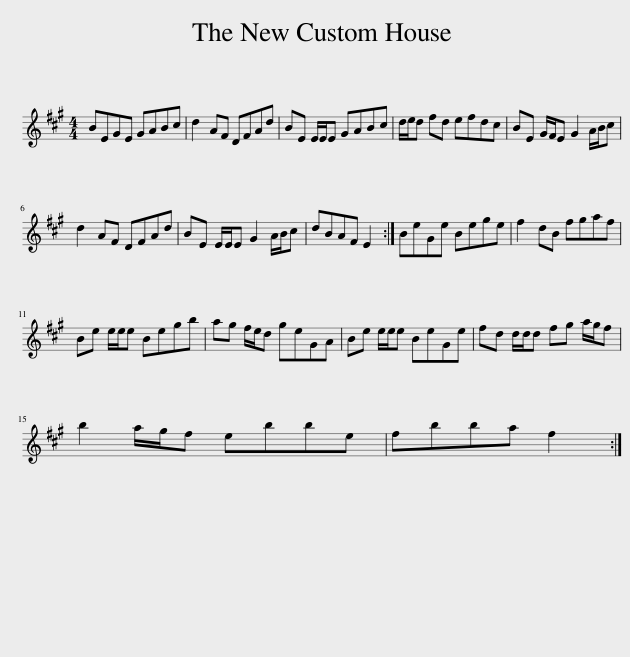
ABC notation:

X:1
L:1/8
M:4/4
I:linebreak $
K:A
V:1 treble
V:1
 BEGE GABc | d2 AF DFAd | BE E/E/E GABc | d/e/d fd efdc | BE G/F/E G2 A/B/c |$ %5
 d2 AF DFAd | BE E/E/E G2 A/B/c | dBAF E2 :| BeGe Bege | f2 dB fgaf |$ %10
 Be e/e/e Begb | ag f/e/d geGA | Be e/e/e BeGe | fd d/d/d fg a/g/f |$ b2 a/g/f ebbe | %15
 fbba f2 :| %16
